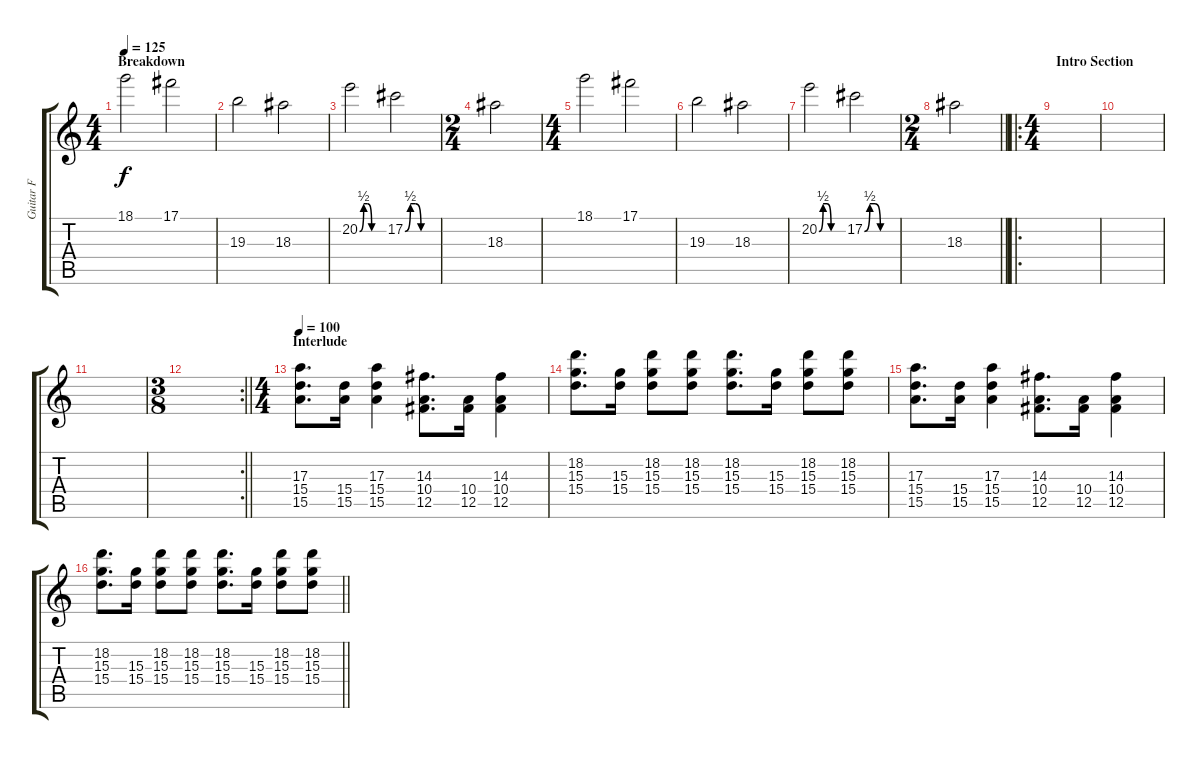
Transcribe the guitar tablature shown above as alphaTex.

\track ("Guitar F" "Guitar F") {instrument distortionguitar}
\staff {score tabs}
\tuning (Db4 Ab3 E3 B2 Gb2 B1) {hide}
\ts (4 4)
\section ("" "Breakdown")
\tempo 125
\clef g2
\ks c
18.1.2{dy f volume 12} 17.1.2 |
19.3.2 18.3.2 |
20.2{be (custom 0 0 10 2 20 2 30 0 60 0)}.2 17.2{be (custom 0 0 10 2 20 2 30 0 60 0)}.2 |
\ts (2 4)
18.3.2 |
\ts (4 4)
18.1.2 17.1.2 |
19.3.2 18.3.2 |
20.2{be (custom 0 0 10 2 20 2 30 0 60 0)}.2 17.2{be (custom 0 0 10 2 20 2 30 0 60 0)}.2 |
\ts (2 4)
\barLineRight lightlight
18.3.2 |
\ro
\ts (4 4)
\section ("" "Intro Section")
|
|
|
\rc 2
\ts (3 8)
\barLineRight lightlight
|
\ts (4 4)
\section ("" "Interlude")
\tempo 100
(17.3 15.4 15.5).8{d instrument acousticguitarnylon} (15.4 15.5).16 (17.3 15.4 15.5).4 (14.3 10.4 12.5).8{d} (10.4 12.5).16 (14.3 10.4 12.5).4 |
(18.2 15.3 15.4).8{d} (15.3 15.4).16 (18.2 15.3 15.4).8 (18.2 15.3 15.4).8 (18.2 15.3 15.4).8{d} (15.3 15.4).16 (18.2 15.3 15.4).8 (18.2 15.3 15.4).8 |
(17.3 15.4 15.5).8{d} (15.4 15.5).16 (17.3 15.4 15.5).4 (14.3 10.4 12.5).8{d} (10.4 12.5).16 (14.3 10.4 12.5).4 |
\barLineRight lightlight
(18.2 15.3 15.4).8{d} (15.3 15.4).16 (18.2 15.3 15.4).8 (18.2 15.3 15.4).8 (18.2 15.3 15.4).8{d} (15.3 15.4).16 (18.2 15.3 15.4).8 (18.2 15.3 15.4).8
